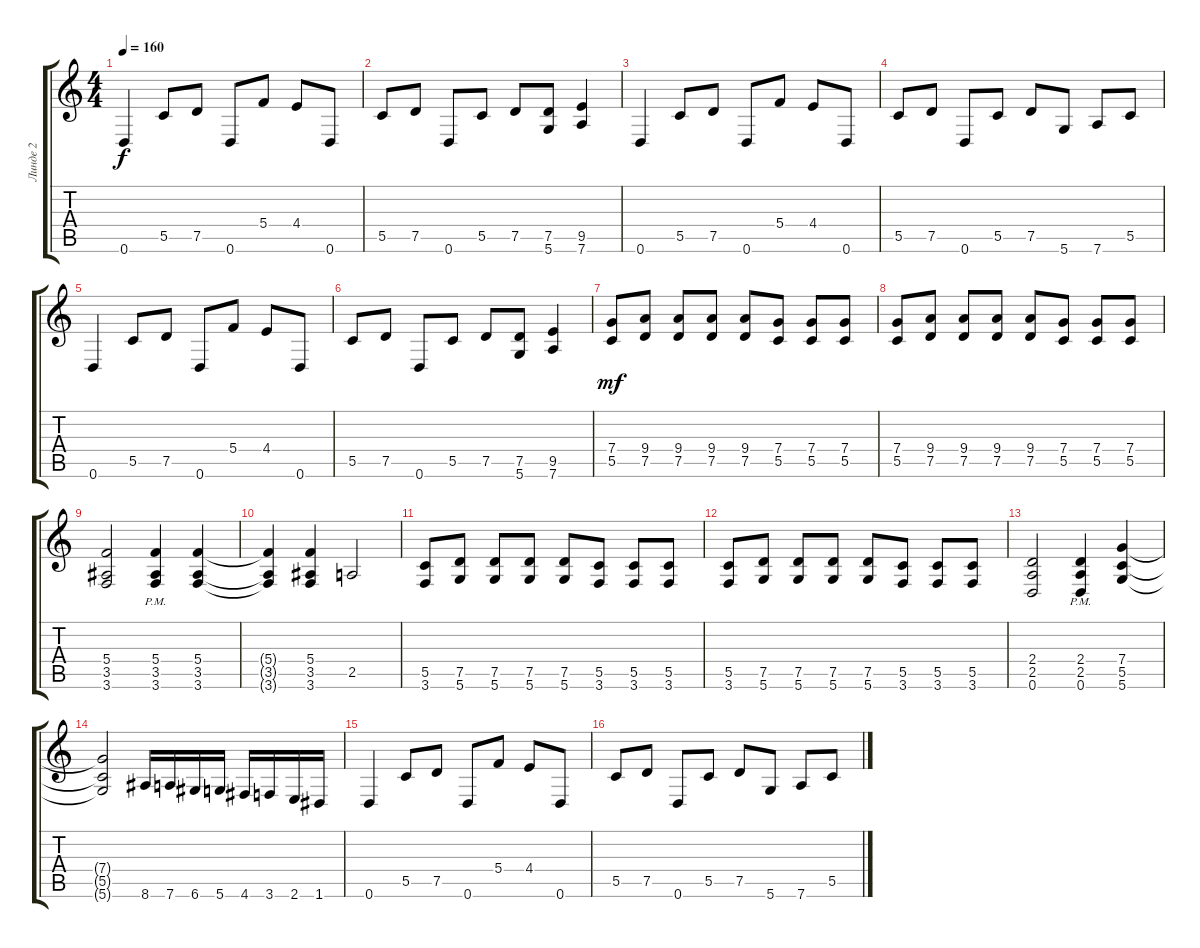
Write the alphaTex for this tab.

\track ("Линде 2" "Линде 2") {instrument distortionguitar}
\staff {score tabs}
\tuning (D4 A3 F3 C3 G2 D2) {hide}
\ts (4 4)
\tempo 160
\clef g2
\ks c
0.6.4{dy f} 5.5.8 7.5.8 0.6.8 5.4.8 4.4.8 0.6.8 |
5.5.8 7.5.8 0.6.8 5.5.8 7.5.8 (7.5 5.6).8 (9.5 7.6).4 |
0.6.4 5.5.8 7.5.8 0.6.8 5.4.8 4.4.8 0.6.8 |
5.5.8 7.5.8 0.6.8 5.5.8 7.5.8 5.6.8 7.6.8 5.5.8 |
0.6.4 5.5.8 7.5.8 0.6.8 5.4.8 4.4.8 0.6.8 |
5.5.8 7.5.8 0.6.8 5.5.8 7.5.8 (7.5 5.6).8 (9.5 7.6).4 |
(7.4 5.5).8{dy mf} (9.4 7.5).8 (9.4 7.5).8 (9.4 7.5).8 (9.4 7.5).8 (7.4 5.5).8 (7.4 5.5).8 (7.4 5.5).8 |
(7.4 5.5).8 (9.4 7.5).8 (9.4 7.5).8 (9.4 7.5).8 (9.4 7.5).8 (7.4 5.5).8 (7.4 5.5).8 (7.4 5.5).8 |
(5.4 3.5 3.6).2 (5.4{pm} 3.5{pm} 3.6{pm}).4 (5.4 3.5 3.6).4 |
(5.4{t} 3.5{t} 3.6{t}).4 (5.4 3.5 3.6).4 2.5.2 |
(5.5 3.6).8 (7.5 5.6).8 (7.5 5.6).8 (7.5 5.6).8 (7.5 5.6).8 (5.5 3.6).8 (5.5 3.6).8 (5.5 3.6).8 |
(5.5 3.6).8 (7.5 5.6).8 (7.5 5.6).8 (7.5 5.6).8 (7.5 5.6).8 (5.5 3.6).8 (5.5 3.6).8 (5.5 3.6).8 |
(2.4 2.5 0.6).2 (2.4{pm} 2.5{pm} 0.6{pm}).4 (7.4 5.5 5.6).4 |
(7.4{t} 5.5{t} 5.6{t}).2 8.6.16{instrument guitarfretnoise} 7.6.16 6.6.16 5.6.16 4.6.16 3.6.16 2.6.16 1.6.16 |
0.6.4{instrument distortionguitar} 5.5.8 7.5.8 0.6.8 5.4.8 4.4.8 0.6.8 |
5.5.8 7.5.8 0.6.8 5.5.8 7.5.8 5.6.8 7.6.8 5.5.8
